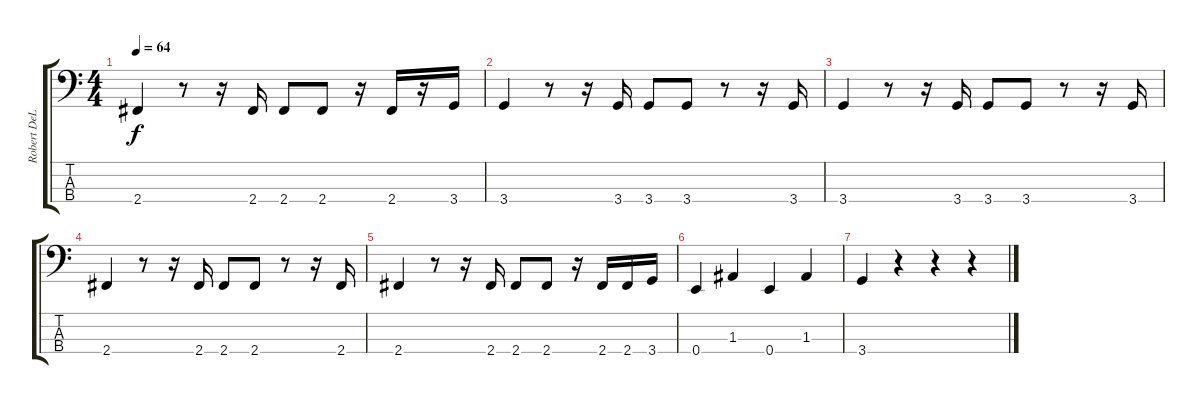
\track ("Robert DeLeo - Bass" "Robert DeL") {instrument electricbassfinger}
\staff {score tabs}
\tuning (G2 D2 A1 E1) {hide}
\ts (4 4)
\tempo 64
\clef f4
\ks c
2.4.4{dy f} r.8 r.16 2.4.16 2.4.8 2.4.8 r.16 2.4.16 r.16 3.4.16 |
3.4.4 r.8 r.16 3.4.16 3.4.8 3.4.8 r.8 r.16 3.4.16 |
3.4.4 r.8 r.16 3.4.16 3.4.8 3.4.8 r.8 r.16 3.4.16 |
2.4.4 r.8 r.16 2.4.16 2.4.8 2.4.8 r.8 r.16 2.4.16 |
2.4.4 r.8 r.16 2.4.16 2.4.8 2.4.8 r.16 2.4.16 2.4.16 3.4.16 |
0.4.4 1.3.4 0.4.4 1.3.4 |
3.4.4 r.4 r.4 r.4
